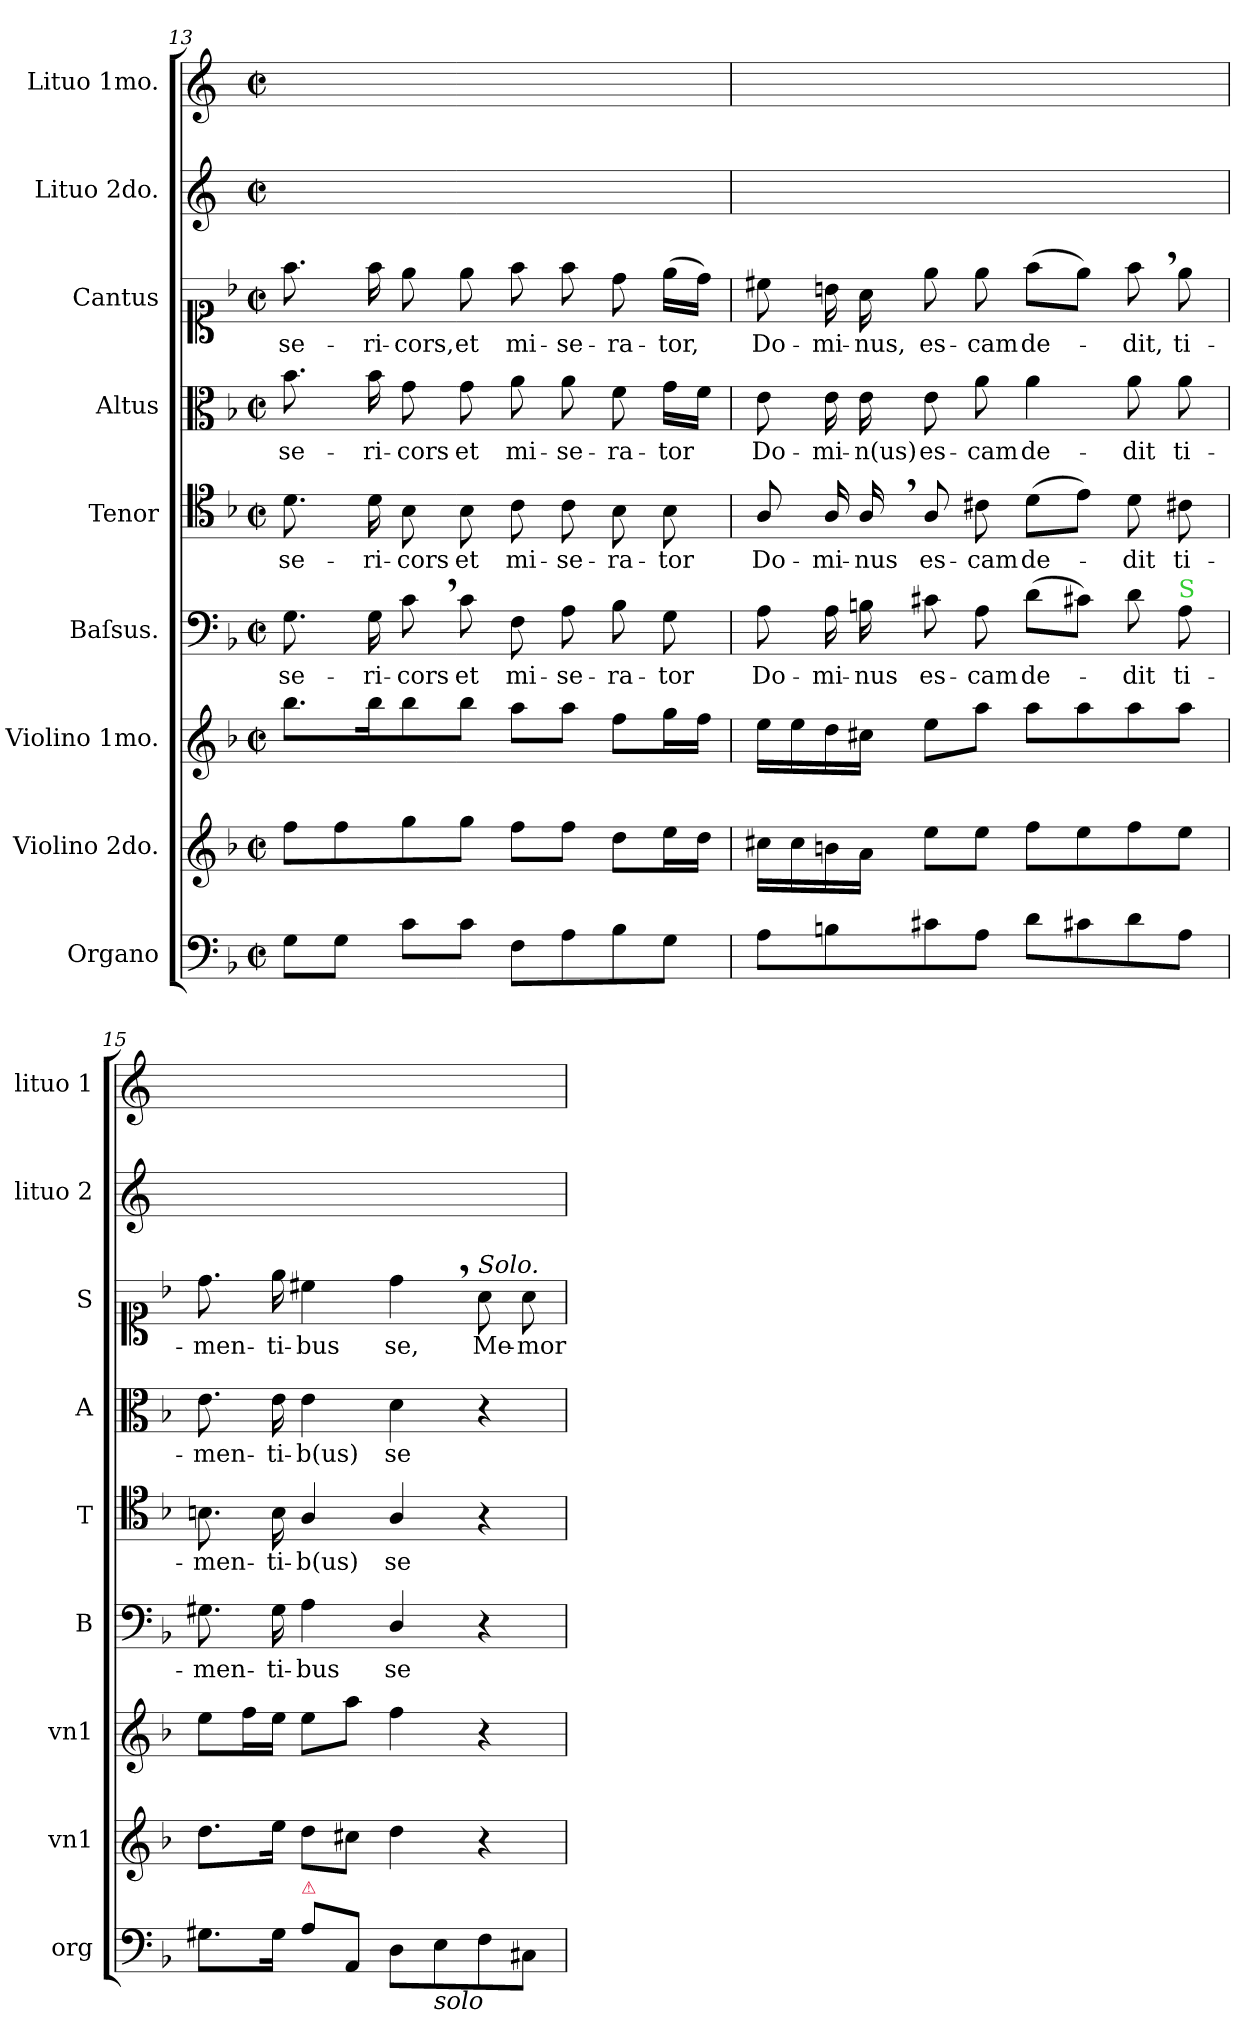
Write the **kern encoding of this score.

**kern	**kern	**kern	**kern	**text	**kern	**text	**kern	**text	**kern	**text	**kern	**kern
*part9	*part8	*part7	*part6	*part6	*part5	*part5	*part4	*part4	*part3	*part3	*part2	*part1
*staff9	*staff8	*staff7	*staff6	*staff6	*staff5	*staff5	*staff4	*staff4	*staff3	*staff3	*staff2	*staff1
*I"Organo	*I"Violino 2do.	*I"Violino 1mo.	*I"Baſsus.	*	*I"Tenor	*	*I"Altus	*	*I"Cantus	*	*I"Lituo 2do.	*I"Lituo 1mo.
*I'org	*I'vn1	*I'vn1	*I'B	*	*I'T	*	*I'A	*	*I'S	*	*I'lituo 2	*I'lituo 1
*clefF4	*clefG2	*clefG2	*clefF4	*	*clefC4	*	*clefC3	*	*clefC1	*	*clefG2	*clefG2
*	*	*	*	*	*	*	*	*	*	*	*ITrd-3c-5	*ITrd-3c-5
*k[b-]	*k[b-]	*k[b-]	*k[b-]	*	*k[b-]	*	*k[b-]	*	*k[b-]	*	*k[b-]	*k[b-]
*M2/2	*M2/2	*M2/2	*M2/2	*	*M2/2	*	*M2/2	*	*M2/2	*	*M2/2	*M2/2
*met(c|)	*met(c|)	*met(c|)	*met(c|)	*	*met(c|)	*	*met(c|)	*	*met(c|)	*	*met(c|)	*met(c|)
=13	=13	=13	=13	=13	=13	=13	=13	=13	=13	=13	=13	=13
8G\L	8ff\L	8.bb-\L	8.G\	-se-	8.d\	-se-	8.b-\	-se-	8.ff\	-se-	1ryy	1ryy
8G\J	8ff\	.	.	.	.	.	.	.	.	.	.	.
.	.	16bb-\K	16G\	-ri-	16d\	-ri-	16b-\	-ri-	16ff\	-ri-	.	.
8c\L	8gg\	8bb-\	8c,<\	-cors	8B-\	-cors	8g\	-cors	8ee\	-cors,	.	.
8c\J	8gg\J	8bb-\J	8c\	et	8B-\	et	8g\	et	8ee\	et	.	.
8F\L	8ff\L	8aa\L	8F\	mi-	8c\	mi-	8a\	mi-	8ff\	mi-	.	.
8A\	8ff\J	8aa\J	8A\	-se-	8c\	-se-	8a\	-se-	8ff\	-se-	.	.
8B-\	8dd\L	8ff\L	8B-\	-ra-	8B-\	-ra-	8f\	-ra-	8dd\	-ra-	.	.
8G\J	16ee\L	16gg\L	8G\	-tor	8B-\	-tor	16g\LL	-tor	(16ee\LL	-tor,	.	.
.	16dd\JJ	16ff\JJ	.	.	.	.	16f\JJ	.	16dd\JJ)	.	.	.
=14	=14	=14	=14	=14	=14	=14	=14	=14	=14	=14	=14	=14
8A\L	16cc#X\LL	16ee\LL	8A\	Do-	8A/	Do-	8e\	Do-	8cc#X\	Do-	1ryy	1ryy
.	16cc#\	16ee\	.	.	.	.	.	.	.	.	.	.
8Bn\	16bn\	16dd\	16A\	-mi-	16A/	-mi-	16e\	-mi-	16bn\	-mi-	.	.
.	16a\JJ	16cc#X\JJ	16Bn\	-nus	16A,</	-nus	16e\	-n(us)	16a\	-nus,	.	.
8c#X\	8ee\L	8ee\L	8c#X\	es-	8A/	es-	8e\	es-	8ee\	es-	.	.
8A\J	8ee\J	8aa\J	8A\	-cam	8c#X\	-cam	8a\	-cam	8ee\	-cam	.	.
8d\L	8ff\L	8aa\L	(8d\L	de-	(8d\L	de-	4a\	de-	(8ff\L	de-	.	.
8c#X\	8ee\	8aa\	8c#X\J)	.	8e\J)	.	.	.	8ee\J)	.	.	.
8d\	8ff\	8aa\	8d\	-dit	8d\	-dit	8a\	-dit	8ff,<\	-dit,	.	.
!	!	!	!LO:TX:a:color=limegreen:t=S	!	!	!	!	!	!	!	!	!
8A\J	8ee\J	8aa\J	8A\	ti-	8c#X\	ti-	8a\	ti-	8ee\	ti-	.	.
=15	=15	=15	=15	=15	=15	=15	=15	=15	=15	=15	=15	=15
8.G#X\L	8.dd\L	8ee\L	8.G#X\	-men-	8.Bn\	-men-	8.e\	-men-	8.dd\	-men-	1ryy	1ryy
.	.	16ff\L	.	.	.	.	.	.	.	.	.	.
16G#\Jk	16ee\Jk	16ee\JJ	16G#\	-ti-	16B\	-ti-	16e\	-ti-	16ee\	-ti-	.	.
!LO:TX:a:color=crimson:t=⚠	!	!	!	!	!	!	!	!	!	!	!	!
8A\L	8dd\L	8ee\L	4A\	-bus	4A/	-b(us)	4e\	-b(us)	4cc#X\	-bus	.	.
8AA/J	8cc#X\J	8aa\J	.	.	.	.	.	.	.	.	.	.
8D\L	4dd\	4ff\	4D/	se	4A/	se	4d\	se	4dd,<\	se,	.	.
!LO:TX:b:i:t=solo	!	!	!	!	!	!	!	!	!	!	!	!
8E\	.	.	.	.	.	.	.	.	.	.	.	.
!	!	!	!	!	!	!	!	!	!LO:TX:a:i:t=Solo.	!	!	!
8F\	4r	4r	4r	.	4r	.	4r	.	8a\	Me-	.	.
8C#X\J	.	.	.	.	.	.	.	.	8a\	-mor	.	.
=	=	=	=	=	=	=	=	=	=	=	=	=
*-	*-	*-	*-	*-	*-	*-	*-	*-	*-	*-	*-	*-
